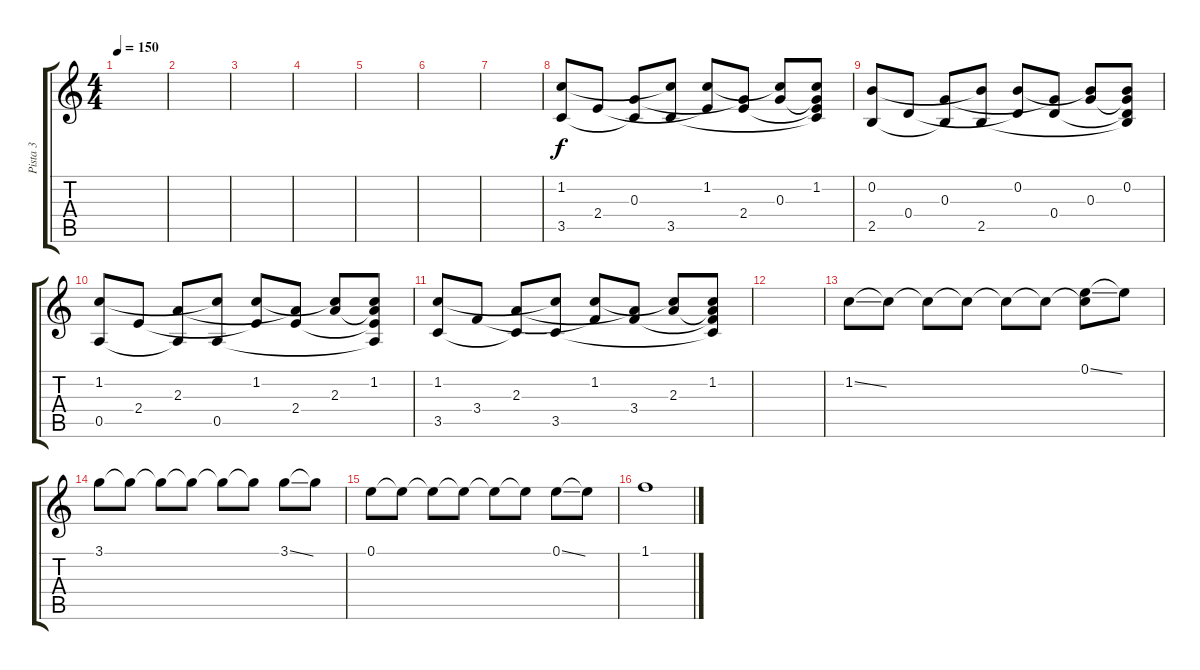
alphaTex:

\track ("Pista 3" "Pista 3") {instrument electricguitarjazz}
\staff {score tabs}
\tuning (E4 B3 G3 D3 A2 E2) {hide}
\ts (4 4)
\tempo 150
\clef g2
\ks c
|
|
|
|
|
|
|
(1.2 3.5).8 2.4.8 (0.3 3.5{t}).8 (1.2{t} 3.5).8 (1.2 2.4{t}).8 (0.3{t} 2.4).8 (1.2{t} 0.3).8 (1.2 0.3{t} 2.4{t} 3.5{t}).8 |
(0.2 2.5).8 0.4.8 (0.3 2.5{t}).8 (0.2{t} 2.5).8 (0.2 0.4{t}).8 (0.3{t} 0.4).8 (0.2{t} 0.3).8 (0.2 0.3{t} 0.4{t} 2.5{t}).8 |
(1.2 0.5).8 2.4.8 (2.3 0.5{t}).8 (1.2{t} 0.5).8 (1.2 2.4{t}).8 (2.3{t} 2.4).8 (1.2{t} 2.3).8 (1.2 2.3{t} 2.4{t} 0.5{t}).8 |
(1.2 3.5).8 3.4.8 (2.3 3.5{t}).8 (1.2{t} 3.5).8 (1.2 3.4{t}).8 (2.3{t} 3.4).8 (1.2{t} 2.3).8 (1.2 2.3{t} 3.4{t} 3.5{t}).8 |
|
1.2{ss}.8 1.2{t}.8 1.2{t}.8 1.2{t}.8 1.2{t}.8 1.2{t}.8 (0.1{ss} 1.2{t}).8 0.1{t}.8 |
3.1.8 3.1{t}.8 3.1{t}.8 3.1{t}.8 3.1{t}.8 3.1{t}.8 3.1{ss}.8 3.1{t}.8 |
0.1.8 0.1{t}.8 0.1{t}.8 0.1{t}.8 0.1{t}.8 0.1{t}.8 0.1{ss}.8 0.1{t}.8 |
1.1.1
